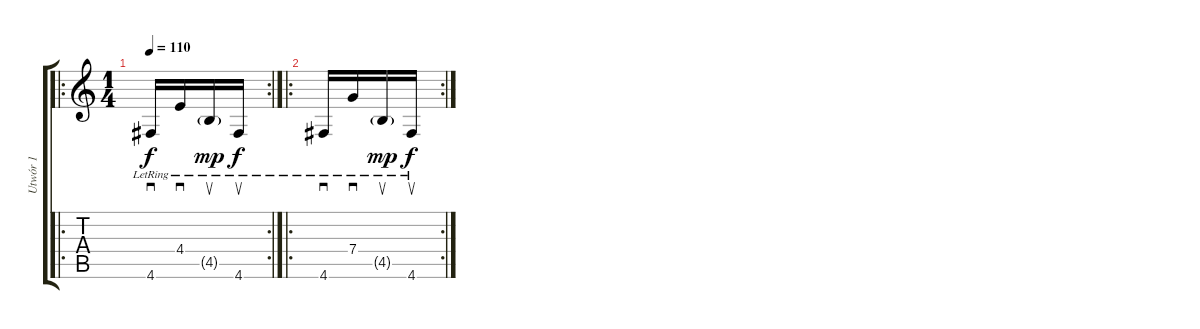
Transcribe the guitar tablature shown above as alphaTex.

\track ("Utwór 1" "Utwór 1") {instrument distortionguitar}
\staff {score tabs}
\tuning (D4 A3 F3 C3 G2 D2) {hide}
\ro
\rc 2
\ts (1 4)
\tempo 110
\clef g2
\ks c
4.6{lr}.16{sd dy f} 4.4{lr}.16{sd} 4.5{g lr}.16{su dy mp} 4.6{lr}.16{su dy f} |
\ro
\rc 2
4.6{lr}.16{sd} 7.4{lr}.16{sd} 4.5{g lr}.16{su dy mp} 4.6{lr}.16{su dy f}
